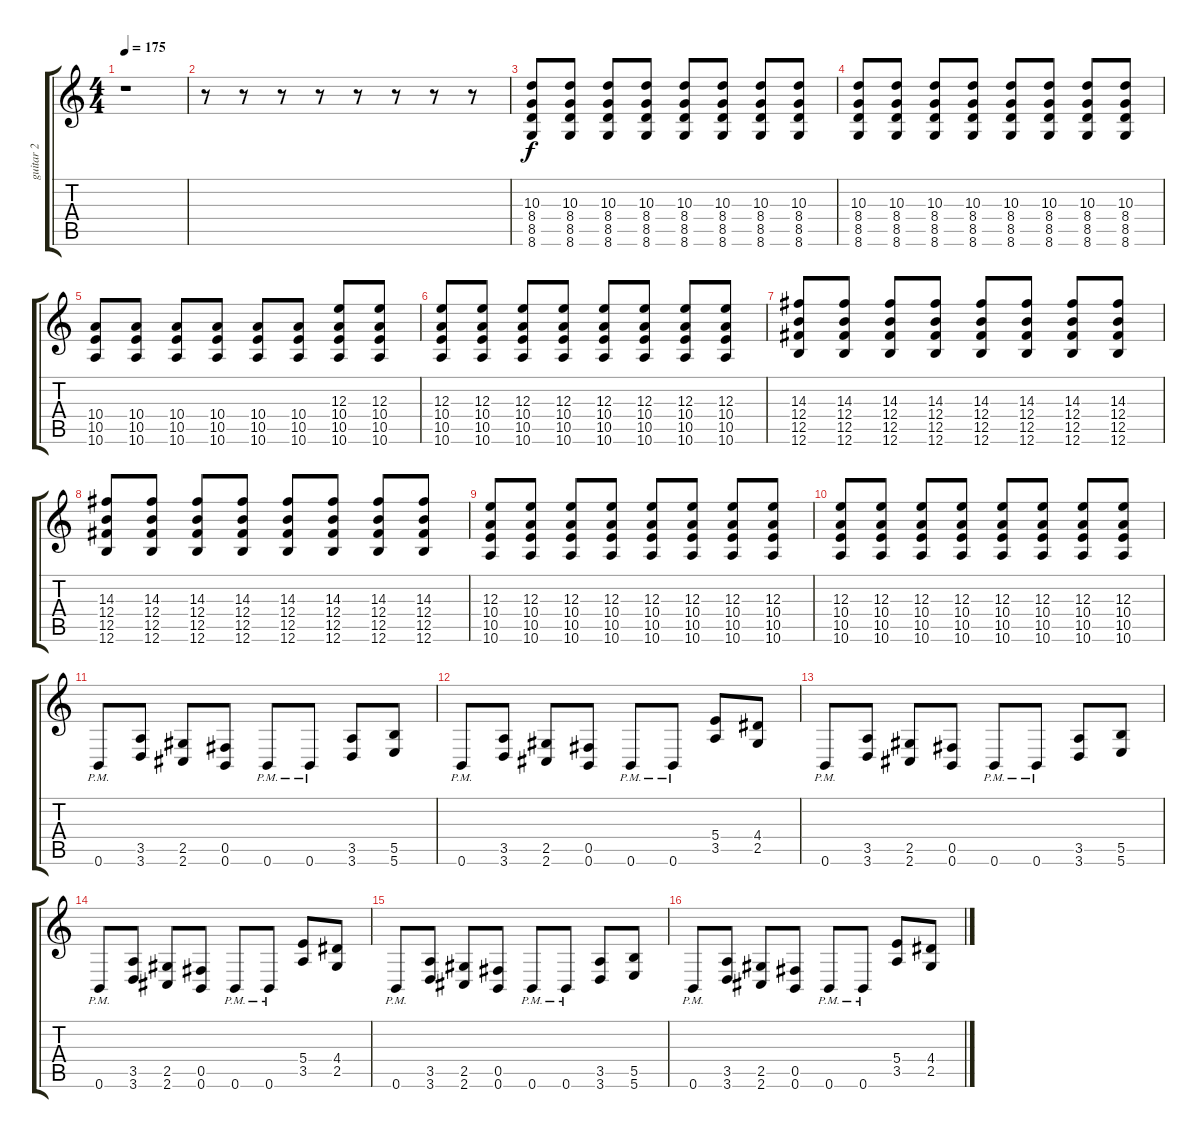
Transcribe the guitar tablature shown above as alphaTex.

\track ("guitar 2" "guitar 2") {instrument distortionguitar}
\staff {score tabs}
\tuning (Db4 Ab3 E3 B2 Gb2 B1) {hide}
\ts (4 4)
\tempo 175
\clef g2
\ks c
r.1{txt "" dy f instrument distortionguitar} |
r.8 r.8 r.8 r.8 r.8 r.8 r.8 r.8 |
(10.3 8.4 8.5 8.6).8 (10.3 8.4 8.5 8.6).8 (10.3 8.4 8.5 8.6).8 (10.3 8.4 8.5 8.6).8 (10.3 8.4 8.5 8.6).8 (10.3 8.4 8.5 8.6).8 (10.3 8.4 8.5 8.6).8 (10.3 8.4 8.5 8.6).8 |
(10.3 8.4 8.5 8.6).8 (10.3 8.4 8.5 8.6).8 (10.3 8.4 8.5 8.6).8 (10.3 8.4 8.5 8.6).8 (10.3 8.4 8.5 8.6).8 (10.3 8.4 8.5 8.6).8 (10.3 8.4 8.5 8.6).8 (10.3 8.4 8.5 8.6).8 |
(10.4 10.5 10.6).8 (10.4 10.5 10.6).8 (10.4 10.5 10.6).8 (10.4 10.5 10.6).8 (10.4 10.5 10.6).8 (10.4 10.5 10.6).8 (12.3 10.4 10.5 10.6).8 (12.3 10.4 10.5 10.6).8 |
(12.3 10.4 10.5 10.6).8 (12.3 10.4 10.5 10.6).8 (12.3 10.4 10.5 10.6).8 (12.3 10.4 10.5 10.6).8 (12.3 10.4 10.5 10.6).8 (12.3 10.4 10.5 10.6).8 (12.3 10.4 10.5 10.6).8 (12.3 10.4 10.5 10.6).8 |
(14.3 12.4 12.5 12.6).8 (14.3 12.4 12.5 12.6).8 (14.3 12.4 12.5 12.6).8 (14.3 12.4 12.5 12.6).8 (14.3 12.4 12.5 12.6).8 (14.3 12.4 12.5 12.6).8 (14.3 12.4 12.5 12.6).8 (14.3 12.4 12.5 12.6).8 |
(14.3 12.4 12.5 12.6).8 (14.3 12.4 12.5 12.6).8 (14.3 12.4 12.5 12.6).8 (14.3 12.4 12.5 12.6).8 (14.3 12.4 12.5 12.6).8 (14.3 12.4 12.5 12.6).8 (14.3 12.4 12.5 12.6).8 (14.3 12.4 12.5 12.6).8 |
(12.3 10.4 10.5 10.6).8 (12.3 10.4 10.5 10.6).8 (12.3 10.4 10.5 10.6).8 (12.3 10.4 10.5 10.6).8 (12.3 10.4 10.5 10.6).8 (12.3 10.4 10.5 10.6).8 (12.3 10.4 10.5 10.6).8 (12.3 10.4 10.5 10.6).8 |
(12.3 10.4 10.5 10.6).8 (12.3 10.4 10.5 10.6).8 (12.3 10.4 10.5 10.6).8 (12.3 10.4 10.5 10.6).8 (12.3 10.4 10.5 10.6).8 (12.3 10.4 10.5 10.6).8 (12.3 10.4 10.5 10.6).8 (12.3 10.4 10.5 10.6).8 |
0.6{pm}.8 (3.5 3.6).8 (2.5 2.6).8 (0.5 0.6).8 0.6{pm}.8 0.6{pm}.8 (3.5 3.6).8 (5.5 5.6).8 |
0.6{pm}.8 (3.5 3.6).8 (2.5 2.6).8 (0.5 0.6).8 0.6{pm}.8 0.6{pm}.8 (5.4 3.5).8 (4.4 2.5).8 |
0.6{pm}.8 (3.5 3.6).8 (2.5 2.6).8 (0.5 0.6).8 0.6{pm}.8 0.6{pm}.8 (3.5 3.6).8 (5.5 5.6).8 |
0.6{pm}.8 (3.5 3.6).8 (2.5 2.6).8 (0.5 0.6).8 0.6{pm}.8 0.6{pm}.8 (5.4 3.5).8 (4.4 2.5).8 |
0.6{pm}.8 (3.5 3.6).8 (2.5 2.6).8 (0.5 0.6).8 0.6{pm}.8 0.6{pm}.8 (3.5 3.6).8 (5.5 5.6).8 |
0.6{pm}.8 (3.5 3.6).8 (2.5 2.6).8 (0.5 0.6).8 0.6{pm}.8 0.6{pm}.8 (5.4 3.5).8 (4.4 2.5).8
